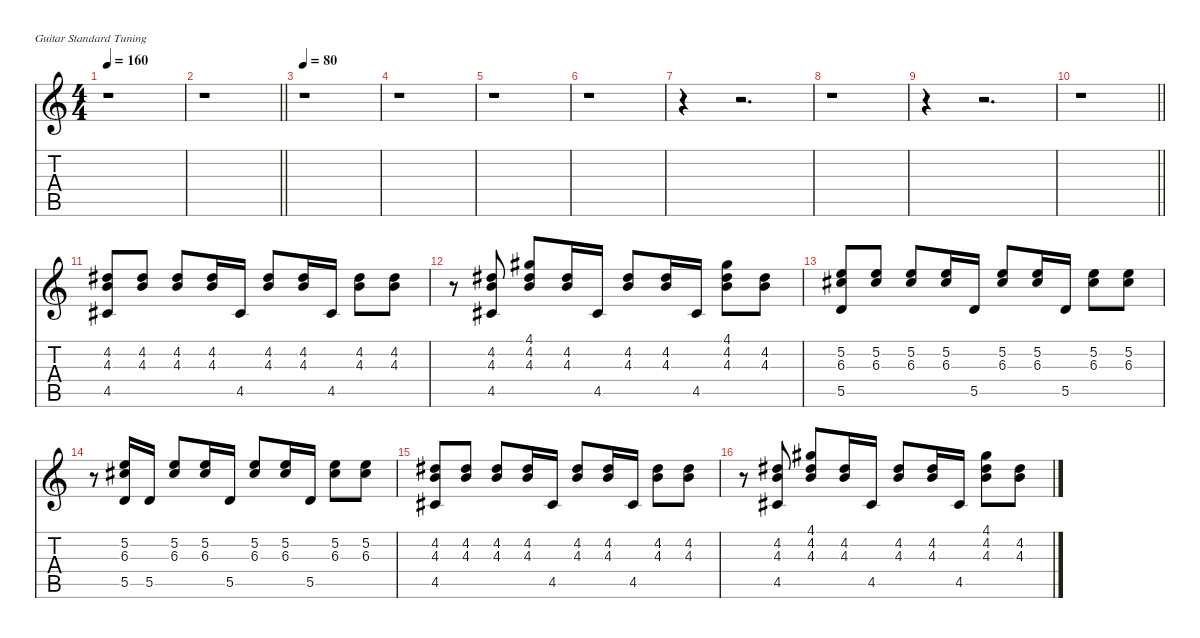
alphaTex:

\defaultSystemsLayout 4
\hideDynamics
\bracketExtendMode nobrackets
\singleTrackTrackNamePolicy hidden
\multiTrackTrackNamePolicy hidden
\firstSystemTrackNameMode fullname
\otherSystemsTrackNameOrientation horizontal
\track ("Guitar 3-misc." "od.guit.") {instrument electricguitarclean}
\staff {score tabs}
\tuning (E4 B3 G3 D3 A2 E2)
\ts (4 4)
\tempo 160
\clef g2
\ks c
r.1{dy mf} |
\barLineRight lightlight
r.1 |
\tempo 80
r.1 |
r.1 |
r.1 |
r.1 |
r.4 r.2{d} |
r.1 |
r.4 r.2{d} |
\barLineRight lightlight
r.1 |
(4.2{acc #} 4.3 4.5{acc #}).8 (4.2{acc #} 4.3).8 (4.2{acc #} 4.3).8 (4.2{acc #} 4.3).16 4.5{acc #}.16 (4.2{acc #} 4.3).8 (4.2{acc #} 4.3).16 4.5{acc #}.16 (4.2{acc #} 4.3).8 (4.2{acc #} 4.3).8 |
r.8 (4.2{acc #} 4.3 4.5{acc #}).8 (4.1{acc #} 4.2{acc #} 4.3).8 (4.2{acc #} 4.3).16 4.5{acc #}.16 (4.2{acc #} 4.3).8 (4.2{acc #} 4.3).16 4.5{acc #}.16 (4.1{acc #} 4.2{acc #} 4.3).8 (4.2{acc #} 4.3).8 |
(5.2 6.3{acc #} 5.5).8 (5.2 6.3{acc #}).8 (5.2 6.3{acc #}).8 (5.2 6.3{acc #}).16 5.5.16 (5.2 6.3{acc #}).8 (5.2 6.3{acc #}).16 5.5.16 (5.2 6.3{acc #}).8 (5.2 6.3{acc #}).8 |
r.8 (5.2 6.3{acc #} 5.5).16 5.5.16 (5.2 6.3{acc #}).8 (5.2 6.3{acc #}).16 5.5.16 (5.2 6.3{acc #}).8 (5.2 6.3{acc #}).16 5.5.16 (5.2 6.3{acc #}).8 (5.2 6.3{acc #}).8 |
(4.2{acc #} 4.3 4.5{acc #}).8 (4.2{acc #} 4.3).8 (4.2{acc #} 4.3).8 (4.2{acc #} 4.3).16 4.5{acc #}.16 (4.2{acc #} 4.3).8 (4.2{acc #} 4.3).16 4.5{acc #}.16 (4.2{acc #} 4.3).8 (4.2{acc #} 4.3).8 |
r.8 (4.2{acc #} 4.3 4.5{acc #}).8 (4.1{acc #} 4.2{acc #} 4.3).8 (4.2{acc #} 4.3).16 4.5{acc #}.16 (4.2{acc #} 4.3).8 (4.2{acc #} 4.3).16 4.5{acc #}.16 (4.1{acc #} 4.2{acc #} 4.3).8 (4.2{acc #} 4.3).8
